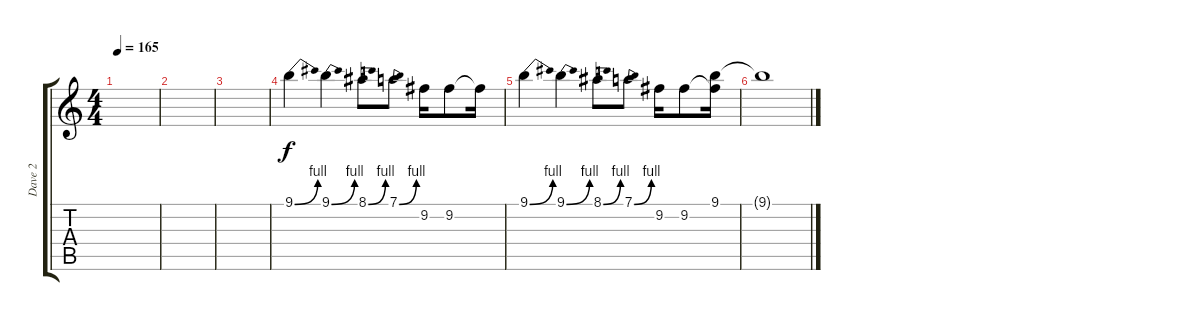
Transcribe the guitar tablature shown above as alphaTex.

\track ("Dave 2" "Dave 2") {instrument overdrivenguitar}
\staff {score tabs}
\tuning (D4 A3 F3 C3 G2 C2) {hide}
\ts (4 4)
\tempo 165
\clef g2
\ks c
|
|
|
9.1{be (bend 0 0 60 4)}.4 9.1{be (bend 0 0 60 4)}.4 8.1{be (bend 0 0 60 4)}.8 7.1{be (bend 0 0 60 4)}.8 9.2.16 9.2.8 9.2{t}.16 |
9.1{be (bend 0 0 60 4)}.4 9.1{be (bend 0 0 60 4)}.4 8.1{be (bend 0 0 60 4)}.8 7.1{be (bend 0 0 60 4)}.8 9.2.16 9.2.8 (9.1 9.2{t}).16 |
9.1{t}.1
